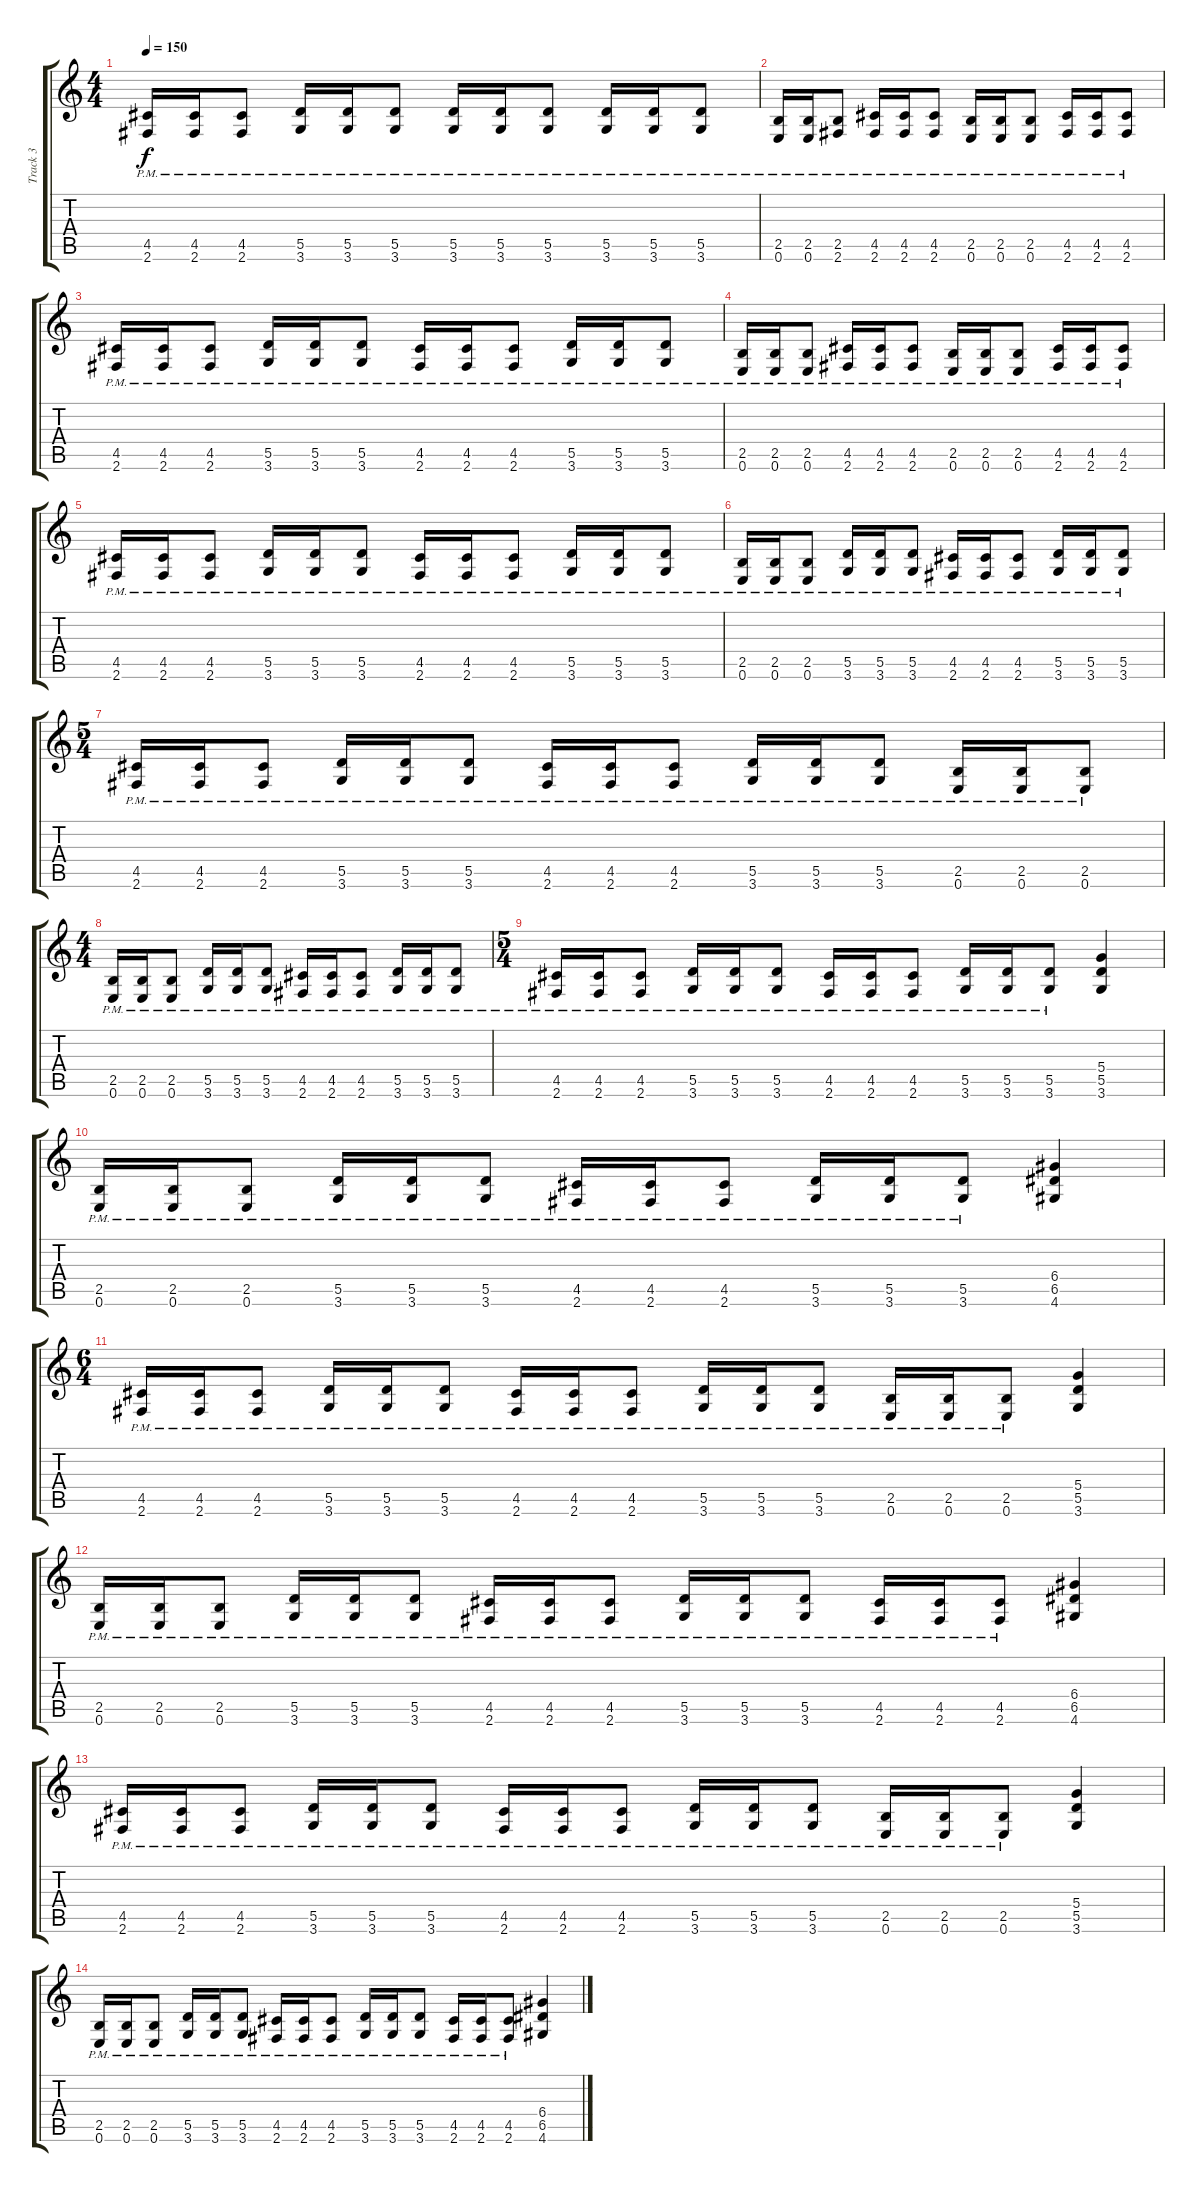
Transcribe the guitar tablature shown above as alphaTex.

\track ("Track 3" "Track 3") {instrument distortionguitar}
\staff {score tabs}
\tuning (E4 B3 G3 D3 A2 E2) {hide}
\ts (4 4)
\tempo 150
\clef g2
\ks c
(4.5{pm} 2.6{pm}).16{dy f} (4.5{pm} 2.6{pm}).16 (4.5{pm} 2.6{pm}).8 (5.5{pm} 3.6{pm}).16 (5.5{pm} 3.6{pm}).16 (5.5{pm} 3.6{pm}).8 (5.5{pm} 3.6{pm}).16 (5.5{pm} 3.6{pm}).16 (5.5{pm} 3.6{pm}).8 (5.5{pm} 3.6{pm}).16 (5.5{pm} 3.6{pm}).16 (5.5{pm} 3.6{pm}).8 |
(2.5{pm} 0.6{pm}).16 (2.5{pm} 0.6{pm}).16 (2.5{pm} 2.6{pm}).8 (4.5{pm} 2.6{pm}).16 (4.5{pm} 2.6{pm}).16 (4.5{pm} 2.6{pm}).8 (2.5{pm} 0.6{pm}).16 (2.5{pm} 0.6{pm}).16 (2.5{pm} 0.6{pm}).8 (4.5{pm} 2.6{pm}).16 (4.5{pm} 2.6{pm}).16 (4.5{pm} 2.6{pm}).8 |
(4.5{pm} 2.6{pm}).16 (4.5{pm} 2.6{pm}).16 (4.5{pm} 2.6{pm}).8 (5.5{pm} 3.6{pm}).16 (5.5{pm} 3.6{pm}).16 (5.5{pm} 3.6{pm}).8 (4.5{pm} 2.6{pm}).16 (4.5{pm} 2.6{pm}).16 (4.5{pm} 2.6{pm}).8 (5.5{pm} 3.6{pm}).16 (5.5{pm} 3.6{pm}).16 (5.5{pm} 3.6{pm}).8 |
(2.5{pm} 0.6{pm}).16 (2.5{pm} 0.6{pm}).16 (2.5{pm} 0.6{pm}).8 (4.5{pm} 2.6{pm}).16 (4.5{pm} 2.6{pm}).16 (4.5{pm} 2.6{pm}).8 (2.5{pm} 0.6{pm}).16 (2.5{pm} 0.6{pm}).16 (2.5{pm} 0.6{pm}).8 (4.5{pm} 2.6{pm}).16 (4.5{pm} 2.6{pm}).16 (4.5{pm} 2.6{pm}).8 |
(4.5{pm} 2.6{pm}).16 (4.5{pm} 2.6{pm}).16 (4.5{pm} 2.6{pm}).8 (5.5{pm} 3.6{pm}).16 (5.5{pm} 3.6{pm}).16 (5.5{pm} 3.6{pm}).8 (4.5{pm} 2.6{pm}).16 (4.5{pm} 2.6{pm}).16 (4.5{pm} 2.6{pm}).8 (5.5{pm} 3.6{pm}).16 (5.5{pm} 3.6{pm}).16 (5.5{pm} 3.6{pm}).8 |
(2.5{pm} 0.6{pm}).16 (2.5{pm} 0.6{pm}).16 (2.5{pm} 0.6{pm}).8 (5.5{pm} 3.6{pm}).16 (5.5{pm} 3.6{pm}).16 (5.5{pm} 3.6{pm}).8 (4.5{pm} 2.6{pm}).16 (4.5{pm} 2.6{pm}).16 (4.5{pm} 2.6{pm}).8 (5.5{pm} 3.6{pm}).16 (5.5{pm} 3.6{pm}).16 (5.5{pm} 3.6{pm}).8 |
\ts (5 4)
(4.5{pm} 2.6{pm}).16 (4.5{pm} 2.6{pm}).16 (4.5{pm} 2.6{pm}).8 (5.5{pm} 3.6{pm}).16 (5.5{pm} 3.6{pm}).16 (5.5{pm} 3.6{pm}).8 (4.5{pm} 2.6{pm}).16 (4.5{pm} 2.6{pm}).16 (4.5{pm} 2.6{pm}).8 (5.5{pm} 3.6{pm}).16 (5.5{pm} 3.6{pm}).16 (5.5{pm} 3.6{pm}).8 (2.5{pm} 0.6{pm}).16 (2.5{pm} 0.6{pm}).16 (2.5{pm} 0.6{pm}).8 |
\ts (4 4)
(2.5{pm} 0.6{pm}).16 (2.5{pm} 0.6{pm}).16 (2.5{pm} 0.6{pm}).8 (5.5{pm} 3.6{pm}).16 (5.5{pm} 3.6{pm}).16 (5.5{pm} 3.6{pm}).8 (4.5{pm} 2.6{pm}).16 (4.5{pm} 2.6{pm}).16 (4.5{pm} 2.6{pm}).8 (5.5{pm} 3.6{pm}).16 (5.5{pm} 3.6{pm}).16 (5.5{pm} 3.6{pm}).8 |
\ts (5 4)
(4.5{pm} 2.6{pm}).16 (4.5{pm} 2.6{pm}).16 (4.5{pm} 2.6{pm}).8 (5.5{pm} 3.6{pm}).16 (5.5{pm} 3.6{pm}).16 (5.5{pm} 3.6{pm}).8 (4.5{pm} 2.6{pm}).16 (4.5{pm} 2.6{pm}).16 (4.5{pm} 2.6{pm}).8 (5.5{pm} 3.6{pm}).16 (5.5{pm} 3.6{pm}).16 (5.5{pm} 3.6{pm}).8 (5.4 5.5 3.6).4 |
(2.5{pm} 0.6{pm}).16 (2.5{pm} 0.6{pm}).16 (2.5{pm} 0.6{pm}).8 (5.5{pm} 3.6{pm}).16 (5.5{pm} 3.6{pm}).16 (5.5{pm} 3.6{pm}).8 (4.5{pm} 2.6{pm}).16 (4.5{pm} 2.6{pm}).16 (4.5{pm} 2.6{pm}).8 (5.5{pm} 3.6{pm}).16 (5.5{pm} 3.6{pm}).16 (5.5{pm} 3.6{pm}).8 (6.4 6.5 4.6).4 |
\ts (6 4)
(4.5{pm} 2.6{pm}).16 (4.5{pm} 2.6{pm}).16 (4.5{pm} 2.6{pm}).8 (5.5{pm} 3.6{pm}).16 (5.5{pm} 3.6{pm}).16 (5.5{pm} 3.6{pm}).8 (4.5{pm} 2.6{pm}).16 (4.5{pm} 2.6{pm}).16 (4.5{pm} 2.6{pm}).8 (5.5{pm} 3.6{pm}).16 (5.5{pm} 3.6{pm}).16 (5.5{pm} 3.6{pm}).8 (2.5{pm} 0.6{pm}).16 (2.5{pm} 0.6{pm}).16 (2.5{pm} 0.6{pm}).8 (5.4 5.5 3.6).4 |
(2.5{pm} 0.6{pm}).16 (2.5{pm} 0.6{pm}).16 (2.5{pm} 0.6{pm}).8 (5.5{pm} 3.6{pm}).16 (5.5{pm} 3.6{pm}).16 (5.5{pm} 3.6{pm}).8 (4.5{pm} 2.6{pm}).16 (4.5{pm} 2.6{pm}).16 (4.5{pm} 2.6{pm}).8 (5.5{pm} 3.6{pm}).16 (5.5{pm} 3.6{pm}).16 (5.5{pm} 3.6{pm}).8 (4.5{pm} 2.6{pm}).16 (4.5{pm} 2.6{pm}).16 (4.5{pm} 2.6{pm}).8 (6.4 6.5 4.6).4 |
(4.5{pm} 2.6{pm}).16 (4.5{pm} 2.6{pm}).16 (4.5{pm} 2.6{pm}).8 (5.5{pm} 3.6{pm}).16 (5.5{pm} 3.6{pm}).16 (5.5{pm} 3.6{pm}).8 (4.5{pm} 2.6{pm}).16 (4.5{pm} 2.6{pm}).16 (4.5{pm} 2.6{pm}).8 (5.5{pm} 3.6{pm}).16 (5.5{pm} 3.6{pm}).16 (5.5{pm} 3.6{pm}).8 (2.5{pm} 0.6{pm}).16 (2.5{pm} 0.6{pm}).16 (2.5{pm} 0.6{pm}).8 (5.4 5.5 3.6).4 |
(2.5{pm} 0.6{pm}).16 (2.5{pm} 0.6{pm}).16 (2.5{pm} 0.6{pm}).8 (5.5{pm} 3.6{pm}).16 (5.5{pm} 3.6{pm}).16 (5.5{pm} 3.6{pm}).8 (4.5{pm} 2.6{pm}).16 (4.5{pm} 2.6{pm}).16 (4.5{pm} 2.6{pm}).8 (5.5{pm} 3.6{pm}).16 (5.5{pm} 3.6{pm}).16 (5.5{pm} 3.6{pm}).8 (4.5{pm} 2.6{pm}).16 (4.5{pm} 2.6{pm}).16 (4.5{pm} 2.6{pm}).8 (6.4 6.5 4.6).4
